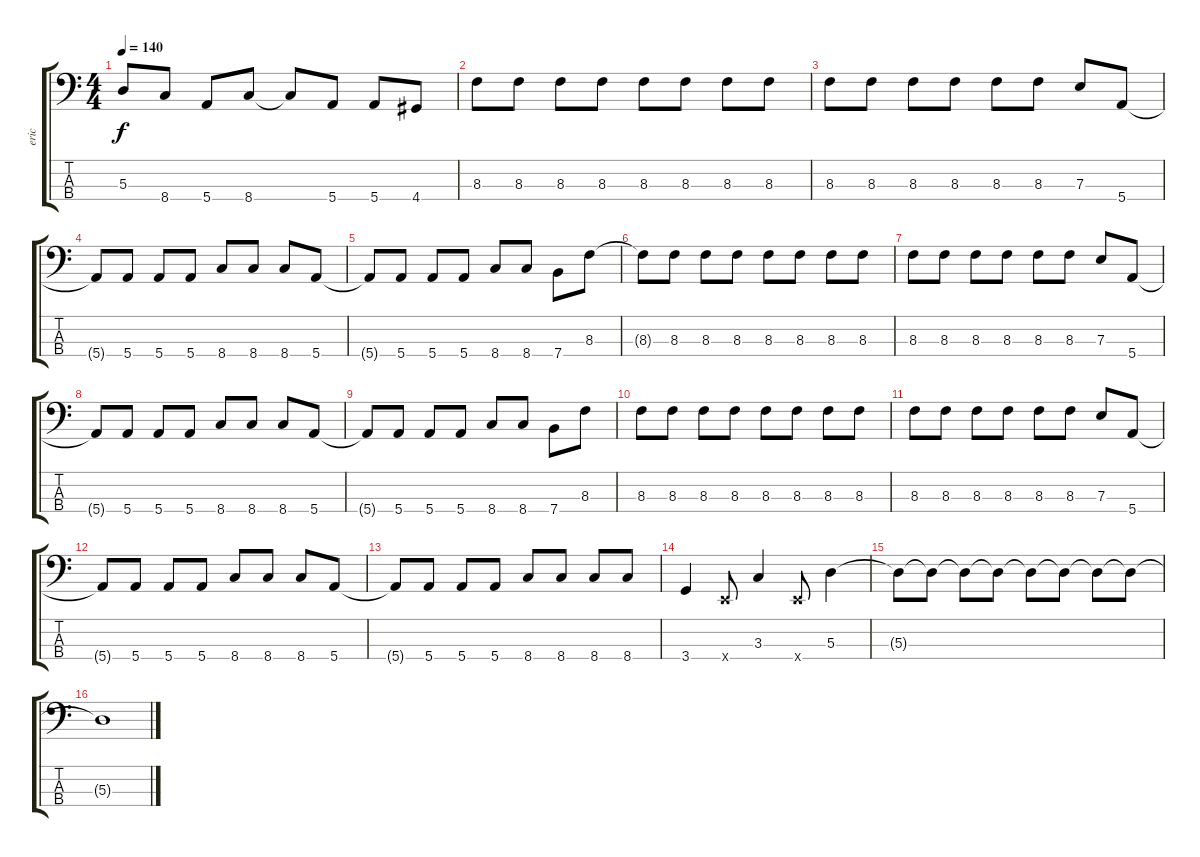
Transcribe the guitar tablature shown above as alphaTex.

\track ("eric" "eric") {instrument electricbassfinger}
\staff {score tabs}
\tuning (G2 D2 A1 E1) {hide}
\ts (4 4)
\tempo 140
\clef f4
\ks c
5.3.8{dy f} 8.4.8 5.4.8 8.4.8 8.4{t}.8 5.4.8 5.4.8 4.4.8 |
8.3.8 8.3.8 8.3.8 8.3.8 8.3.8 8.3.8 8.3.8 8.3.8 |
8.3.8 8.3.8 8.3.8 8.3.8 8.3.8 8.3.8 7.3.8 5.4.8 |
5.4{t}.8 5.4.8 5.4.8 5.4.8 8.4.8 8.4.8 8.4.8 5.4.8 |
5.4{t}.8 5.4.8 5.4.8 5.4.8 8.4.8 8.4.8 7.4.8 8.3.8 |
8.3{t}.8 8.3.8 8.3.8 8.3.8 8.3.8 8.3.8 8.3.8 8.3.8 |
8.3.8 8.3.8 8.3.8 8.3.8 8.3.8 8.3.8 7.3.8 5.4.8 |
5.4{t}.8 5.4.8 5.4.8 5.4.8 8.4.8 8.4.8 8.4.8 5.4.8 |
5.4{t}.8 5.4.8 5.4.8 5.4.8 8.4.8 8.4.8 7.4.8 8.3.8 |
8.3.8 8.3.8 8.3.8 8.3.8 8.3.8 8.3.8 8.3.8 8.3.8 |
8.3.8 8.3.8 8.3.8 8.3.8 8.3.8 8.3.8 7.3.8 5.4.8 |
5.4{t}.8 5.4.8 5.4.8 5.4.8 8.4.8 8.4.8 8.4.8 5.4.8 |
5.4{t}.8 5.4.8 5.4.8 5.4.8 8.4.8 8.4.8 8.4.8 8.4.8 |
3.4.4 0.4{x}.8 3.3.4 0.4{x}.8 5.3.4 |
5.3{t}.8 5.3{t}.8 5.3{t}.8 5.3{t}.8 5.3{t}.8 5.3{t}.8 5.3{t}.8 5.3{t}.8 |
5.3{t}.1
